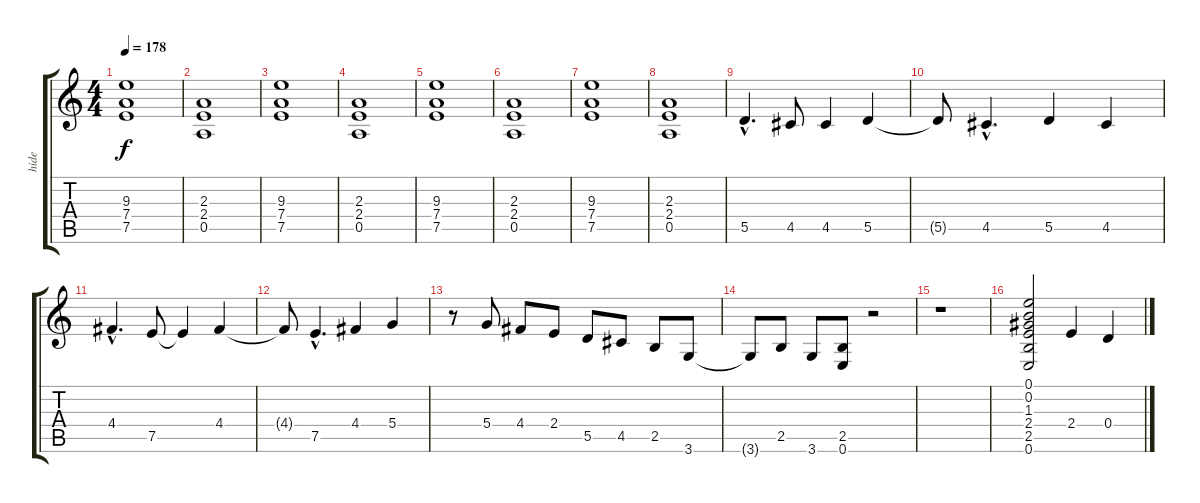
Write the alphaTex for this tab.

\track ("hide" "hide") {instrument distortionguitar}
\staff {score tabs}
\tuning (E4 B3 G3 D3 A2 E2) {hide}
\ts (4 4)
\tempo 178
\clef g2
\ks c
(9.3 7.4 7.5).1{dy f} |
(2.3 2.4 0.5).1 |
(9.3 7.4 7.5).1 |
(2.3 2.4 0.5).1 |
(9.3 7.4 7.5).1 |
(2.3 2.4 0.5).1 |
(9.3 7.4 7.5).1 |
(2.3 2.4 0.5).1 |
5.5{hac}.4{d} 4.5.8 4.5.4 5.5.4 |
5.5{t}.8 4.5{hac}.4{d} 5.5.4 4.5.4 |
4.4{hac}.4{d} 7.5.8 7.5{t}.4 4.4.4 |
4.4{t}.8 7.5{hac}.4{d} 4.4.4 5.4.4 |
r.8 5.4.8 4.4.8 2.4.8 5.5.8 4.5.8 2.5.8 3.6.8 |
3.6{t}.8 2.5.8 3.6.8 (2.5 0.6).8 r.2 |
r.1 |
(0.1 0.2 1.3 2.4 2.5 0.6).2 2.4.4 0.4.4
